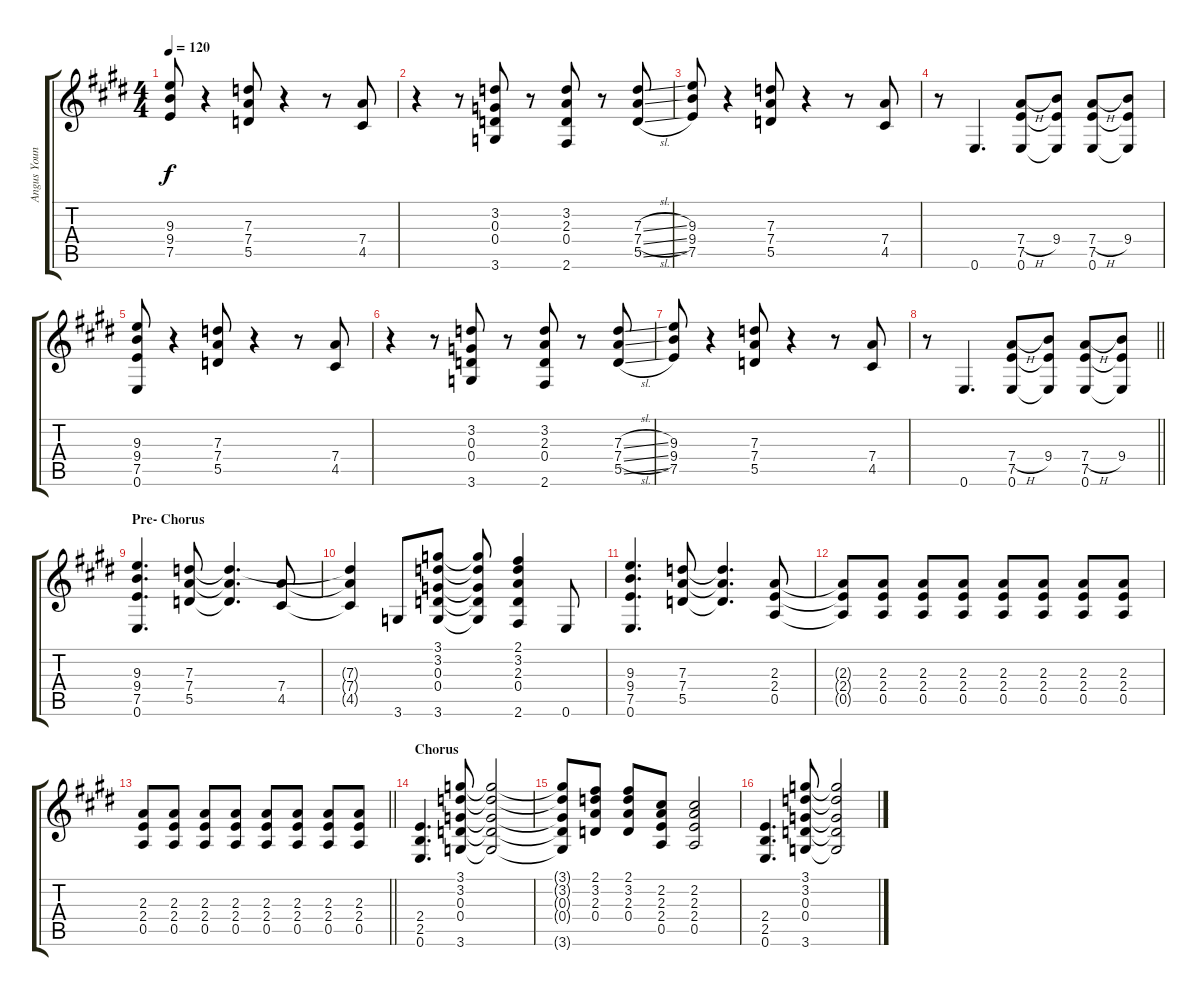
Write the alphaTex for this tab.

\track ("Angus Young (Lead Guitar)" "Angus Youn") {instrument overdrivenguitar}
\staff {score tabs}
\tuning (E4 B3 G3 D3 A2 E2) {hide}
\ts (4 4)
\tempo 120
\clef g2
\ks e
(9.3 9.4 7.5).8{dy f} r.4 (7.3 7.4 5.5).8 r.4 r.8 (7.4 4.5).8 |
r.4 r.8 (3.2 0.3 0.4 3.6).8 r.8 (3.2 2.3 0.4 2.6).8 r.8 (7.3{sl} 7.4{sl} 5.5{sl}).8 |
(9.3 9.4 7.5).8 r.4 (7.3 7.4 5.5).8 r.4 r.8 (7.4 4.5).8 |
r.8 0.6.4{d} (7.4{h} 7.5 0.6).8 (9.4 7.5{t} 0.6{t}).8 (7.4{h} 7.5 0.6).8 (9.4 7.5{t} 0.6{t}).8 |
(9.3 9.4 7.5 0.6).8 r.4 (7.3 7.4 5.5).8 r.4 r.8 (7.4 4.5).8 |
r.4 r.8 (3.2 0.3 0.4 3.6).8 r.8 (3.2 2.3 0.4 2.6).8 r.8 (7.3{sl} 7.4{sl} 5.5{sl}).8 |
(9.3 9.4 7.5).8 r.4 (7.3 7.4 5.5).8 r.4 r.8 (7.4 4.5).8 |
\barLineRight lightlight
r.8 0.6.4{d} (7.4{h} 7.5 0.6).8 (9.4 7.5{t} 0.6{t}).8 (7.4{h} 7.5 0.6).8 (9.4 7.5{t} 0.6{t}).8 |
\section ("" "Pre- Chorus")
(9.3 9.4 7.5 0.6).4{d} (7.3 7.4 5.5).8 (7.3{t} 7.4{t} 5.5{t}).4{d} (7.4 4.5).8 |
(7.3{t} 7.4{t} 4.5{t}).4 3.6.8 (3.1 3.2 0.3 0.4 3.6).8 (3.1{t} 3.2{t} 0.3{t} 0.4{t} 3.6{t}).8 (2.1 3.2 2.3 0.4 2.6).4 0.6.8 |
(9.3 9.4 7.5 0.6).4{d} (7.3 7.4 5.5).8 (7.3{t} 7.4{t} 5.5{t}).4{d} (2.3 2.4 0.5).8 |
(2.3{t} 2.4{t} 0.5{t}).8 (2.3 2.4 0.5).8 (2.3 2.4 0.5).8 (2.3 2.4 0.5).8 (2.3 2.4 0.5).8 (2.3 2.4 0.5).8 (2.3 2.4 0.5).8 (2.3 2.4 0.5).8 |
\barLineRight lightlight
(2.3 2.4 0.5).8 (2.3 2.4 0.5).8 (2.3 2.4 0.5).8 (2.3 2.4 0.5).8 (2.3 2.4 0.5).8 (2.3 2.4 0.5).8 (2.3 2.4 0.5).8 (2.3 2.4 0.5).8 |
\section ("" "Chorus")
(2.4 2.5 0.6).4{d} (3.1 3.2 0.3 0.4 3.6).8 (3.1{t} 3.2{t} 0.3{t} 0.4{t} 3.6{t}).2 |
(3.1{t} 3.2{t} 0.3{t} 0.4{t} 3.6{t}).8 (2.1 3.2 2.3 0.4).8 (2.1 3.2 2.3 0.4).8 (2.2 2.3 2.4 0.5).8 (2.2 2.3 2.4 0.5).2 |
(2.4 2.5 0.6).4{d} (3.1 3.2 0.3 0.4 3.6).8 (3.1{t} 3.2{t} 0.3{t} 0.4{t} 3.6{t}).2
